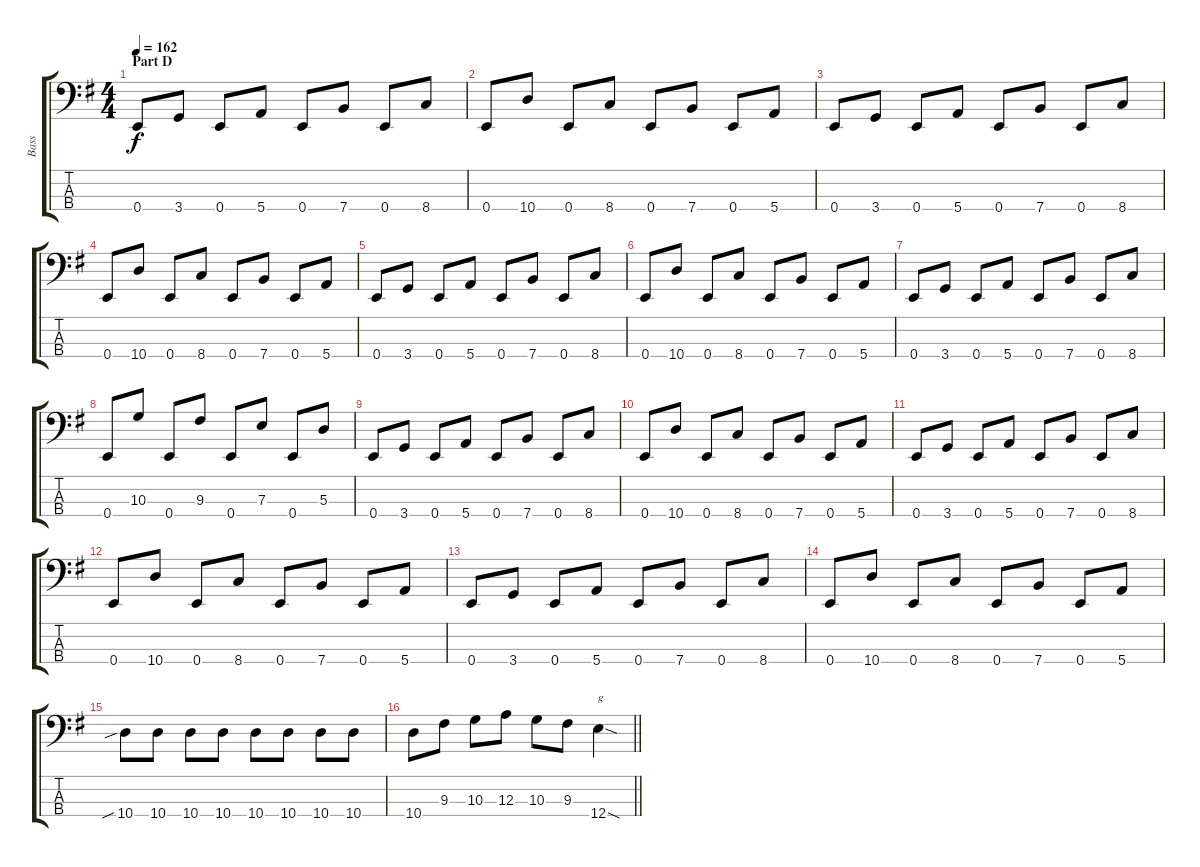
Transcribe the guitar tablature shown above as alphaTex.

\track ("Bass" "Bass") {instrument electricbasspick}
\staff {score tabs}
\tuning (G2 D2 A1 E1) {hide}
\ts (4 4)
\section ("" "Part D")
\tempo 162
\clef f4
\ks g
0.4.8{dy f} 3.4.8 0.4.8 5.4.8 0.4.8 7.4.8 0.4.8 8.4.8 |
0.4.8 10.4.8 0.4.8 8.4.8 0.4.8 7.4.8 0.4.8 5.4.8 |
0.4.8 3.4.8 0.4.8 5.4.8 0.4.8 7.4.8 0.4.8 8.4.8 |
0.4.8 10.4.8 0.4.8 8.4.8 0.4.8 7.4.8 0.4.8 5.4.8 |
0.4.8 3.4.8 0.4.8 5.4.8 0.4.8 7.4.8 0.4.8 8.4.8 |
0.4.8 10.4.8 0.4.8 8.4.8 0.4.8 7.4.8 0.4.8 5.4.8 |
0.4.8 3.4.8 0.4.8 5.4.8 0.4.8 7.4.8 0.4.8 8.4.8 |
0.4.8 10.3.8 0.4.8 9.3.8 0.4.8 7.3.8 0.4.8 5.3.8 |
0.4.8 3.4.8 0.4.8 5.4.8 0.4.8 7.4.8 0.4.8 8.4.8 |
0.4.8 10.4.8 0.4.8 8.4.8 0.4.8 7.4.8 0.4.8 5.4.8 |
0.4.8 3.4.8 0.4.8 5.4.8 0.4.8 7.4.8 0.4.8 8.4.8 |
0.4.8 10.4.8 0.4.8 8.4.8 0.4.8 7.4.8 0.4.8 5.4.8 |
0.4.8 3.4.8 0.4.8 5.4.8 0.4.8 7.4.8 0.4.8 8.4.8 |
0.4.8 10.4.8 0.4.8 8.4.8 0.4.8 7.4.8 0.4.8 5.4.8 |
10.4{sib}.8 10.4.8 10.4.8 10.4.8 10.4.8 10.4.8 10.4.8 10.4.8 |
\barLineRight lightlight
10.4.8 9.3.8 10.3.8 12.3.8 10.3.8 9.3.8 12.4{sod}.4{txt "g"}
